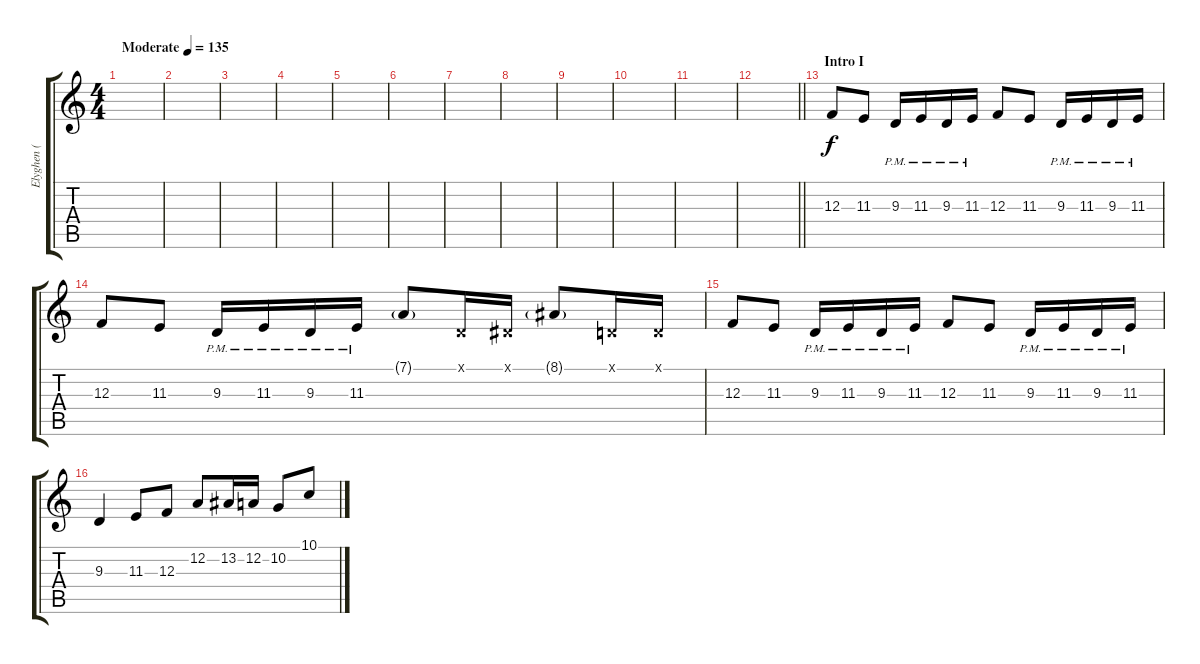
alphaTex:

\track ("Elyghen ( Violin )" "Elyghen ( ") {instrument violin}
\staff {score tabs}
\tuning (D4 A3 F3 C3 G2 D2) {hide}
\ts (4 4)
\tempo (135 "Moderate")
\clef g2
\ks c
|
|
|
|
|
|
|
|
|
|
|
\barLineRight lightlight
|
\section ("" "Intro I")
12.3.8 11.3.8 9.3{pm}.16 11.3{pm}.16 9.3{pm}.16 11.3{pm}.16 12.3.8 11.3.8 9.3{pm}.16 11.3{pm}.16 9.3{pm}.16 11.3{pm}.16 |
12.3.8 11.3.8 9.3{pm}.16 11.3{pm}.16 9.3{pm}.16 11.3{pm}.16 7.1{g}.8 0.1{x}.16 1.1{x}.16 8.1{g}.8 0.1{x}.16 0.1{x}.16 |
12.3.8 11.3.8 9.3{pm}.16 11.3{pm}.16 9.3{pm}.16 11.3{pm}.16 12.3.8 11.3.8 9.3{pm}.16 11.3{pm}.16 9.3{pm}.16 11.3{pm}.16 |
9.3.4 11.3.8 12.3.8 12.2.8 13.2.16 12.2.16 10.2.8 10.1.8
